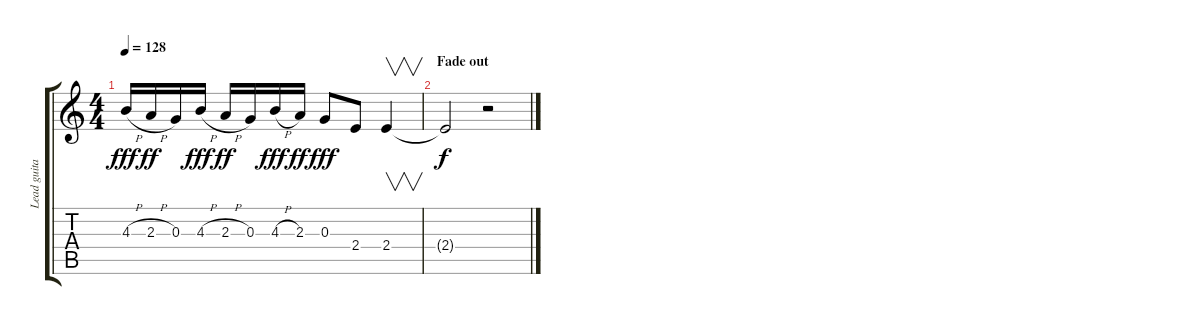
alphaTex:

\track ("Lead guitar" "Lead guita") {instrument distortionguitar}
\staff {score tabs}
\tuning (E4 B3 G3 D3 A2 E2) {hide}
\ts (4 4)
\tempo 128
\clef g2
\ks c
4.3{h}.16{dy fff} 2.3{h}.16{dy ff} 0.3.16 4.3{h}.16{dy fff} 2.3{h}.16{dy ff} 0.3.16 4.3{h}.16{dy fff} 2.3.16{dy ff} 0.3.8{dy fff} 2.4.8 2.4.4{v} |
\section ("" "Fade out")
2.4{t}.2{dy f} r.2
